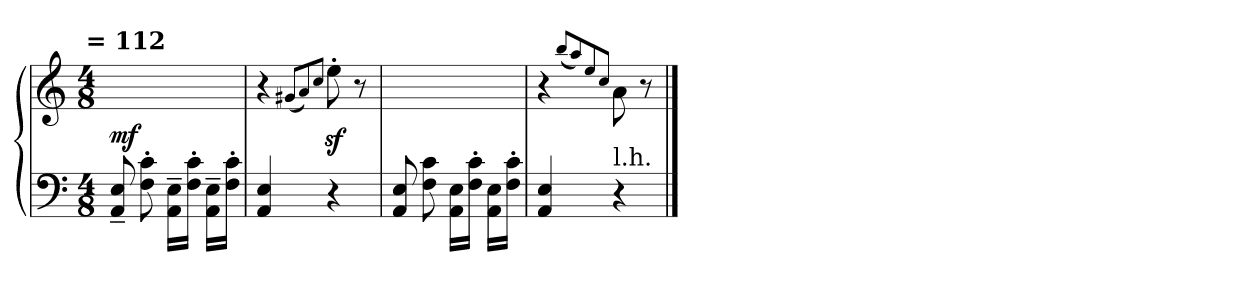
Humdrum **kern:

**kern	**kern	**dynam
*part1	*part1	*part1
*staff2	*staff1	*staff1/2
*clefF4	*clefG2	*
*k[]	*k[]	*
!!LO:TX:omd:t= = 112
*M4/8	*M4/8	*
*MM112	*MM112	*
=1	=1	=1
!	!	!LO:DY:a=2
8AA~/ 8E~/	2ryy	mf
8F'\ 8c'\	.	.
16AA~\ 16E~\LL	.	.
16F'\ 16c'\JJ	.	.
16AA~\ 16E~\LL	.	.
16F'\ 16c'\JJ	.	.
=2	=2	=2
4AA/ 4E/	4r	.
.	(8qqg#X/L	.
.	8qqa/)	.
.	8qqcc/J	.
4r	8eez<'\	.
.	8r	.
=3	=3	=3
8AA/ 8E/	2ryy	.
8F\ 8c\	.	.
16AA\ 16E\LL	.	.
16F'>\ 16c'>\JJ	.	.
16AA\ 16E\LL	.	.
16F'>\ 16c'>\JJ	.	.
=4	=4	=4
4AA/ 4E/	4r	.
.	(8qqbb/L	.
.	8qqaa/)	.
.	8qqee/	.
.	8qqcc/J	.
!LO:TX:a:t=l.h.	!	!
4r	8a\	.
.	8r	.
==	==	==
*-	*-	*-
